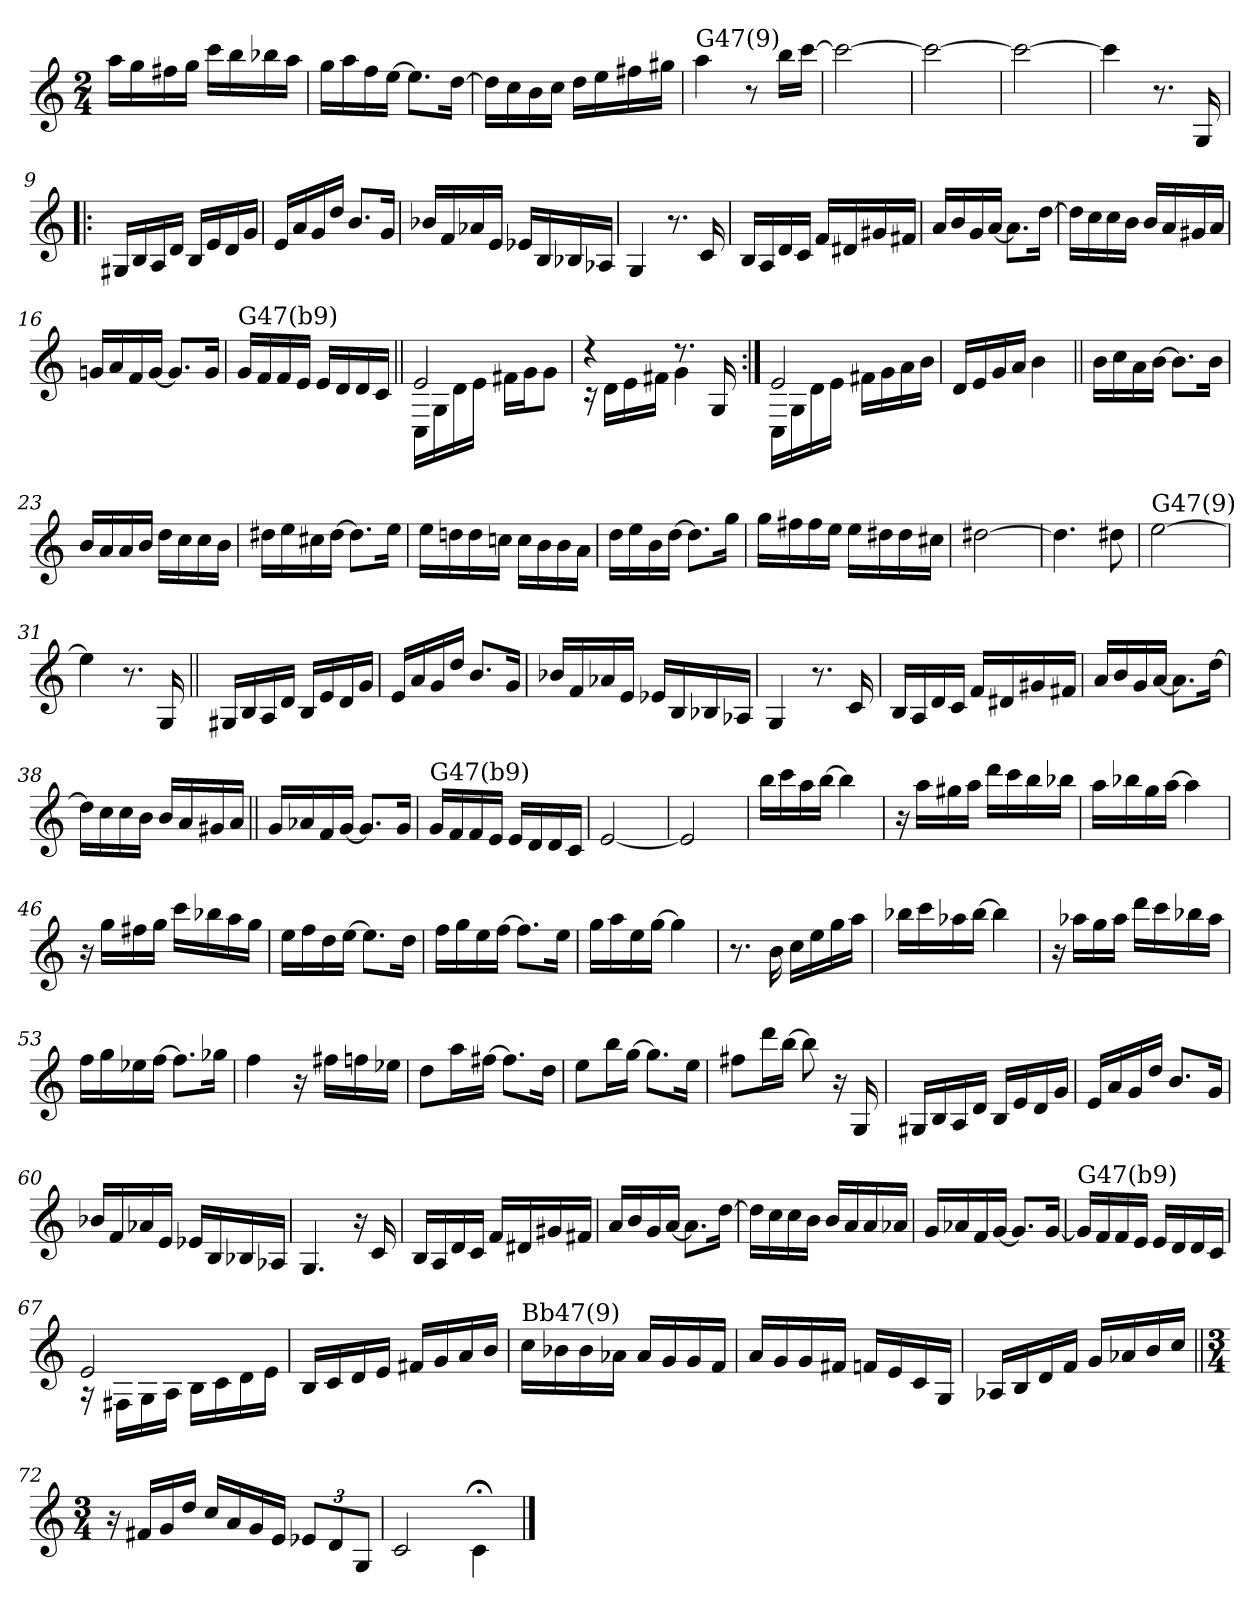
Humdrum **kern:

**kern
*part1
*staff1
*clefG2
*k[]
*C:
*M2/4
=1
16aa\LL
16gg\
16ff#X\
16gg\JJ
16ccc\LL
16bb\
16bb-X\
16aa\JJ
=2
16gg\LL
16aa\
16ff\
[16ee\JJ
8.ee\L]
[16dd\Jk
=3
16dd\LL]
16cc\
16b\
16cc\JJ
16dd\LL
16ee\
16ff#X\
16gg#X\JJ
=4
!LO:TX:a:t=G47(9)
4aa\
8r
16bb\LL
[16ccc\JJ
=5
2ccc\_
!!LO:LB:g=z
=6
2ccc\_
=7
2ccc\_
=8
4ccc\]
8.r
16G/
=9!|:
16G#X/LL
16B/
16A/
16d/JJ
16B/LL
16e/
16d/
16g/JJ
=10
16e/LL
16a/
16g/
16dd/JJ
8.b/L
16g/Jk
!!LO:LB:g=z
=11
16b-X/LL
16f/
16a-X/
16e/JJ
16e-X/LL
16B/
16B-X/
16A-X/JJ
=12
4G/
8.r
16c/
=13
16B/LL
16A/
16d/
16c/JJ
16f/LL
16d#X/
16g#X/
16f#X/JJ
=14
16a/LL
16b/
16g/
[16a/JJ
8.a\L]
[16dd\Jk
!!LO:LB:g=z
=15
16dd\LL]
16cc\
16cc\
16b\JJ
16b/LL
16a/
16g#X/
16a/JJ
=16
16gn/LL
16a/
16f/
[16g/JJ
8.g/L]
16g/Jk
=17
!LO:TX:a:t=G47(b9)
16g/LL
16f/
16f/
16e/JJ
16e/LL
16d/
16d/
16c/JJ
=18||
*^
2e/	16C!\LL
.	16G!\
.	16d!\
.	16e!\JJ
.	16f#X!\LL
.	16g!\J
.	8g!\J
=19	=19
4rdd	16rc
.	16d!\LL
.	16e!\
.	16f#X!\JJ
8.rdd	4g!\
16G/	.
!!LO:LB:g=z	!!
=20:|!	=20:|!
2e/	16C!\LL
.	16G!\
.	16d!\
.	16e!\JJ
.	16f#X!\LL
.	16g!\
.	16a!\
.	16b!\JJ
*v	*v
=21
16d!/LL
16e!/
16g!/
16a!/JJ
4b!\
=22||
16b\LL
16cc\
16a\
[16b\JJ
8.b\L]
16b\Jk
=23
16b/LL
16a/
16a/
16b/JJ
16dd\LL
16cc\
16cc\
16b\JJ
=24
16dd#X\LL
16ee\
16cc#X\
[16dd#\JJ
8.dd#\L]
16ee\Jk
!!LO:LB:g=z
=25
16ee\LL
16ddn\
16dd\
16ccn\JJ
16cc\LL
16b\
16b\
16a\JJ
=26
16dd\LL
16ee\
16b\
[16dd\JJ
8.dd\L]
16gg\Jk
=27
16gg\LL
16ff#X\
16ff#\
16ee\JJ
16ee\LL
16dd#X\
16dd#\
16cc#X\JJ
=28
[2dd#X\
=29
4.dd#\]
8dd#X\
!!LO:LB:g=z
=30
!LO:TX:a:t=G47(9)
[2ee\
=31
4ee\]
8.r
16G/
=32||
16G#X/LL
16B/
16A/
16d/JJ
16B/LL
16e/
16d/
16g/JJ
=33
16e/LL
16a/
16g/
16dd/JJ
8.b/L
16g/Jk
=34
16b-X/LL
16f/
16a-X/
16e/JJ
16e-X/LL
16B/
16B-X/
16A-X/JJ
!!LO:LB:g=z
=35
4G/
8.r
16c/
=36
16B/LL
16A/
16d/
16c/JJ
16f/LL
16d#X/
16g#X/
16f#X/JJ
=37
16a/LL
16b/
16g/
[16a/JJ
8.a\L]
[16dd\Jk
=38
16dd\LL]
16cc\
16cc\
16b\JJ
16b/LL
16a/
16g#X/
16a/JJ
=39||
16g/LL
16a-X/
16f/
[16g/JJ
8.g/L]
16g/Jk
!!LO:LB:g=z
=40
!LO:TX:a:t=G47(b9)
16g/LL
16f/
16f/
16e/JJ
16e/LL
16d/
16d/
16c/JJ
=41
[2e/
=42
2e/]
=43
16bb\LL
16ccc\
16aa\
[16bb\JJ
4bb\]
=44
16r
16aa\LL
16gg#X\
16aa\JJ
16ddd\LL
16ccc\
16bb\
16bb-X\JJ
!!LO:LB:g=z
=45
16aa\LL
16bb-X\
16gg\
[16aa\JJ
4aa\]
=46
16r
16gg\LL
16ff#X\
16gg\JJ
16ccc\LL
16bb-X\
16aa\
16gg\JJ
=47
16ee\LL
16ff\
16dd\
[16ee\JJ
8.ee\L]
16dd\Jk
=48
16ff\LL
16gg\
16ee\
[16ff\JJ
8.ff\L]
16ee\Jk
=49
16gg\LL
16aa\
16ee\
[16gg\JJ
4gg\]
!!LO:PB:g=z
=50
8.r
16b\
16cc\LL
16ee\
16gg\
16aa\JJ
=51
16bb-X\LL
16ccc\
16aa-X\
[16bb-\JJ
4bb-\]
=52
16r
16aa-X\LL
16gg\
16aa-\JJ
16ddd\LL
16ccc\
16bb-X\
16aa-\JJ
=53
16ff\LL
16gg\
16ee-X\
[16ff\JJ
8.ff\L]
16gg-X\Jk
=54
4ff\
16r
16ff#X\LL
16ffn\
16ee-X\JJ
!!LO:LB:g=z
=55
8dd\L
16aa\L
[16ff#X\JJ
8.ff#\L]
16dd\Jk
=56
8ee\L
16bb\L
[16gg\JJ
8.gg\L]
16ee\Jk
=57
8ff#X\L
16ddd\L
[16bb\JJ
8bb\]
16r
16G/
=58
16G#X/LL
16B/
16A/
16d/JJ
16B/LL
16e/
16d/
16g/JJ
=59
16e/LL
16a/
16g/
16dd/JJ
8.b/L
16g/Jk
!!LO:LB:g=z
=60
16b-X/LL
16f/
16a-X/
16e/JJ
16e-X/LL
16B/
16B-X/
16A-X/JJ
=61
4.G/
16r
16c/
=62
16B/LL
16A/
16d/
16c/JJ
16f/LL
16d#X/
16g#X/
16f#X/JJ
=63
16a/LL
16b/
16g/
[16a/JJ
8.a\L]
[16dd\Jk
=64
16dd\LL]
16cc\
16cc\
16b\JJ
16b/LL
16a/
16a/
16a-X/JJ
!!LO:LB:g=z
=65
16g/LL
16a-X/
16f/
[16g/JJ
8.g/L]
[16g/Jk
=66
!LO:TX:a:t=G47(b9)
16g/LL]
16f/
16f/
16e/JJ
16e/LL
16d/
16d/
16c/JJ
=67
*^
2e/	16rG
.	16F#X!\LL
.	16G!\
.	16A!\JJ
.	16B!\LL
.	16c!\
.	16d!\
.	16e!\JJ
*v	*v
=68
16B!/LL
16c!/
16d!/
16e!/JJ
16f#X!/LL
16g!/
16a!/
16b!/JJ
=69
!LO:TX:a:t=Bb47(9)
16cc!\LL
16b-X!\
16b-!\
16a-X!\JJ
16a-!/LL
16g!/
16g!/
16f!/JJ
!!LO:LB:g=z
=70
16a!/LL
16g!/
16g!/
16f#X!/JJ
16fn!/LL
16e!/
16c!/
16G!/JJ
=71
16A-X!/LL
16B!/
16d!/
16f!/JJ
16g!/LL
16a-X!/
16b!/
16cc!/JJ
=72||
*M3/4
16r
16f#X!/LL
16g!/
16dd!/JJ
16cc!/LL
16a!/
16g!/
16e!/JJ
12e-X!/L
12d!/
12G!/J
=73
2c!/
4c;<\
==
*-
